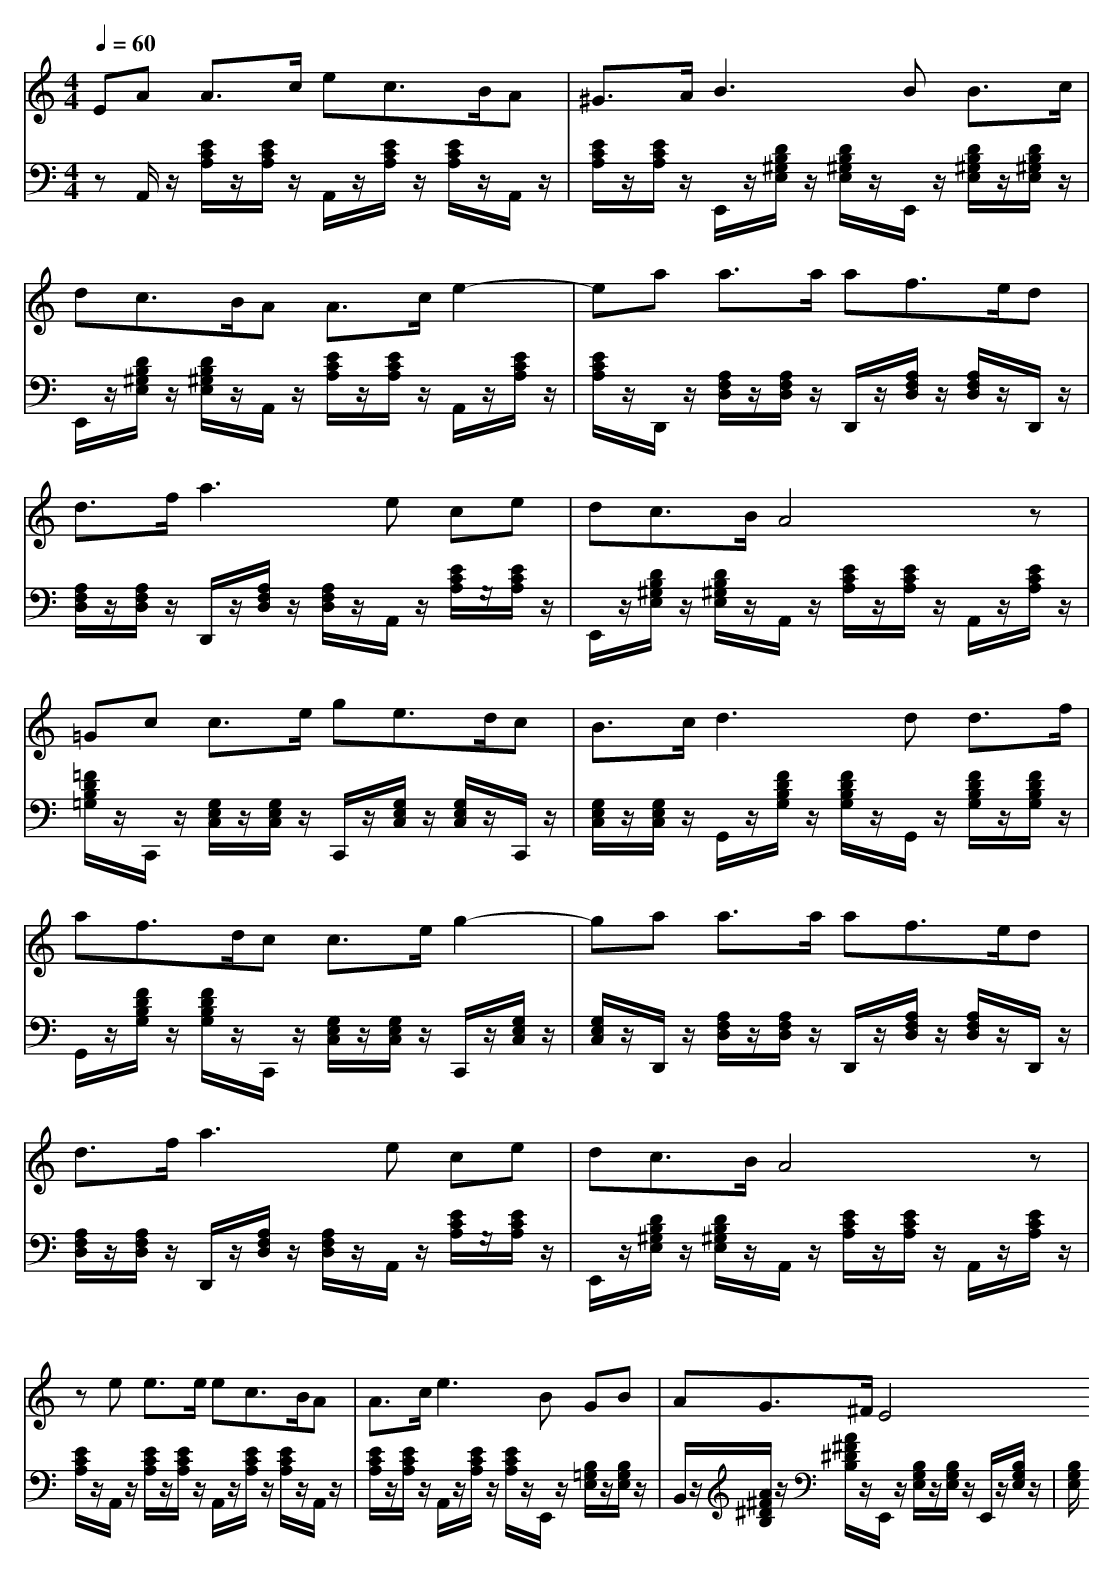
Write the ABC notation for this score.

X:1
T:
M: 4/4
L: 1/8
Q:1/4=60
K:C % 0 sharps
V:1
EA A>c ec>BA|^G>A B3B B>c|dc>BA A>c e2-|ea a>a af>ed|
d>f a3e ce|dc>BA4z|=Gc c>e ge>dc|B>c d3d d>f|
af>dc c>e g2-|ga a>a af>ed|d>f a3e ce|dc>BA4z|
ze e>e ec>BA|A>c e3B GB|AG>^FE4
V:2
zA,,/2z/2 [E/2C/2A,/2]z/2[E/2C/2A,/2]z/2 A,,/2z/2[E/2C/2A,/2]z/2 [E/2C/2A,/2]z/2A,,/2z/2|[E/2C/2A,/2]z/2[E/2C/2A,/2]z/2 E,,/2z/2[D/2B,/2^G,/2E,/2]z/2 [D/2B,/2^G,/2E,/2]z/2E,,/2z/2 [D/2B,/2^G,/2E,/2]z/2[D/2B,/2^G,/2E,/2]z/2|E,,/2z/2[D/2B,/2^G,/2E,/2]z/2 [D/2B,/2^G,/2E,/2]z/2A,,/2z/2 [E/2C/2A,/2]z/2[E/2C/2A,/2]z/2 A,,/2z/2[E/2C/2A,/2]z/2|[E/2C/2A,/2]z/2D,,/2z/2 [A,/2F,/2D,/2]z/2[A,/2F,/2D,/2]z/2 D,,/2z/2[A,/2F,/2D,/2]z/2 [A,/2F,/2D,/2]z/2D,,/2z/2|
[A,/2F,/2D,/2]z/2[A,/2F,/2D,/2]z/2 D,,/2z/2[A,/2F,/2D,/2]z/2 [A,/2F,/2D,/2]z/2A,,/2z/2 [E/2C/2A,/2]z/2[E/2C/2A,/2]z/2|E,,/2z/2[D/2B,/2^G,/2E,/2]z/2 [D/2B,/2^G,/2E,/2]z/2A,,/2z/2 [E/2C/2A,/2]z/2[E/2C/2A,/2]z/2 A,,/2z/2[E/2C/2A,/2]z/2|[=F/2D/2B,/2=G,/2]z/2C,,/2z/2 [G,/2E,/2C,/2]z/2[G,/2E,/2C,/2]z/2 C,,/2z/2[G,/2E,/2C,/2]z/2 [G,/2E,/2C,/2]z/2C,,/2z/2|[G,/2E,/2C,/2]z/2[G,/2E,/2C,/2]z/2 G,,/2z/2[F/2D/2B,/2G,/2]z/2 [F/2D/2B,/2G,/2]z/2G,,/2z/2 [F/2D/2B,/2G,/2]z/2[F/2D/2B,/2G,/2]z/2|
G,,/2z/2[F/2D/2B,/2G,/2]z/2 [F/2D/2B,/2G,/2]z/2C,,/2z/2 [G,/2E,/2C,/2]z/2[G,/2E,/2C,/2]z/2 C,,/2z/2[G,/2E,/2C,/2]z/2|[G,/2E,/2C,/2]z/2D,,/2z/2 [A,/2F,/2D,/2]z/2[A,/2F,/2D,/2]z/2 D,,/2z/2[A,/2F,/2D,/2]z/2 [A,/2F,/2D,/2]z/2D,,/2z/2|[A,/2F,/2D,/2]z/2[A,/2F,/2D,/2]z/2 D,,/2z/2[A,/2F,/2D,/2]z/2 [A,/2F,/2D,/2]z/2A,,/2z/2 [E/2C/2A,/2]z/2[E/2C/2A,/2]z/2|E,,/2z/2[D/2B,/2^G,/2E,/2]z/2 [D/2B,/2^G,/2E,/2]z/2A,,/2z/2 [E/2C/2A,/2]z/2[E/2C/2A,/2]z/2 A,,/2z/2[E/2C/2A,/2]z/2|
[E/2C/2A,/2]z/2A,,/2z/2 [E/2C/2A,/2]z/2[E/2C/2A,/2]z/2 A,,/2z/2[E/2C/2A,/2]z/2 [E/2C/2A,/2]z/2A,,/2z/2|[E/2C/2A,/2]z/2[E/2C/2A,/2]z/2 A,,/2z/2[E/2C/2A,/2]z/2 [E/2C/2A,/2]z/2E,,/2z/2 [B,/2=G,/2E,/2]z/2[B,/2G,/2E,/2]z/2|B,,/2z/2[A/2^F/2^D/2B,/2]z/2 [A/2^F/2^D/2B,/2]z/2E,,/2z/2 [B,/2G,/2E,/2]z/2[B,/2G,/2E,/2]z/2 E,,/2z/2[B,/2G,/2E,/2]z/2|[B,/2G,/2E,/2]
